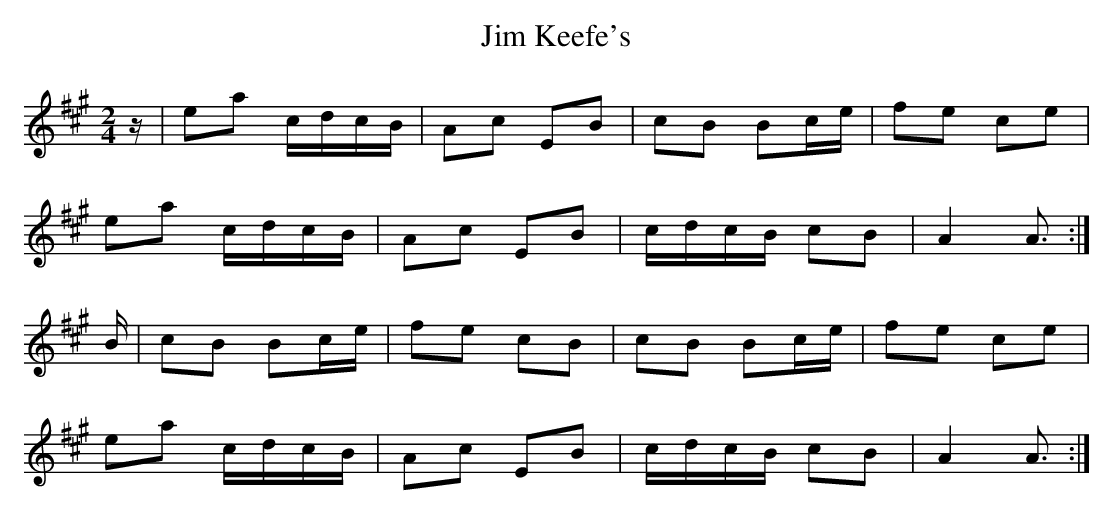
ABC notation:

X:1
T:Jim Keefe's
M:2/4
L:1/8
K:A Major
z/|ea c/d/c/B/|Ac EB|cB Bc/e/|fe ce|!
ea c/d/c/B/|Ac EB|c/d/c/B/ cB|A2 A3/2:|!
B/|cB Bc/e/|fe cB|cB Bc/e/|fe ce|!
ea c/d/c/B/|Ac EB|c/d/c/B/ cB|A2 A3/2:|!
